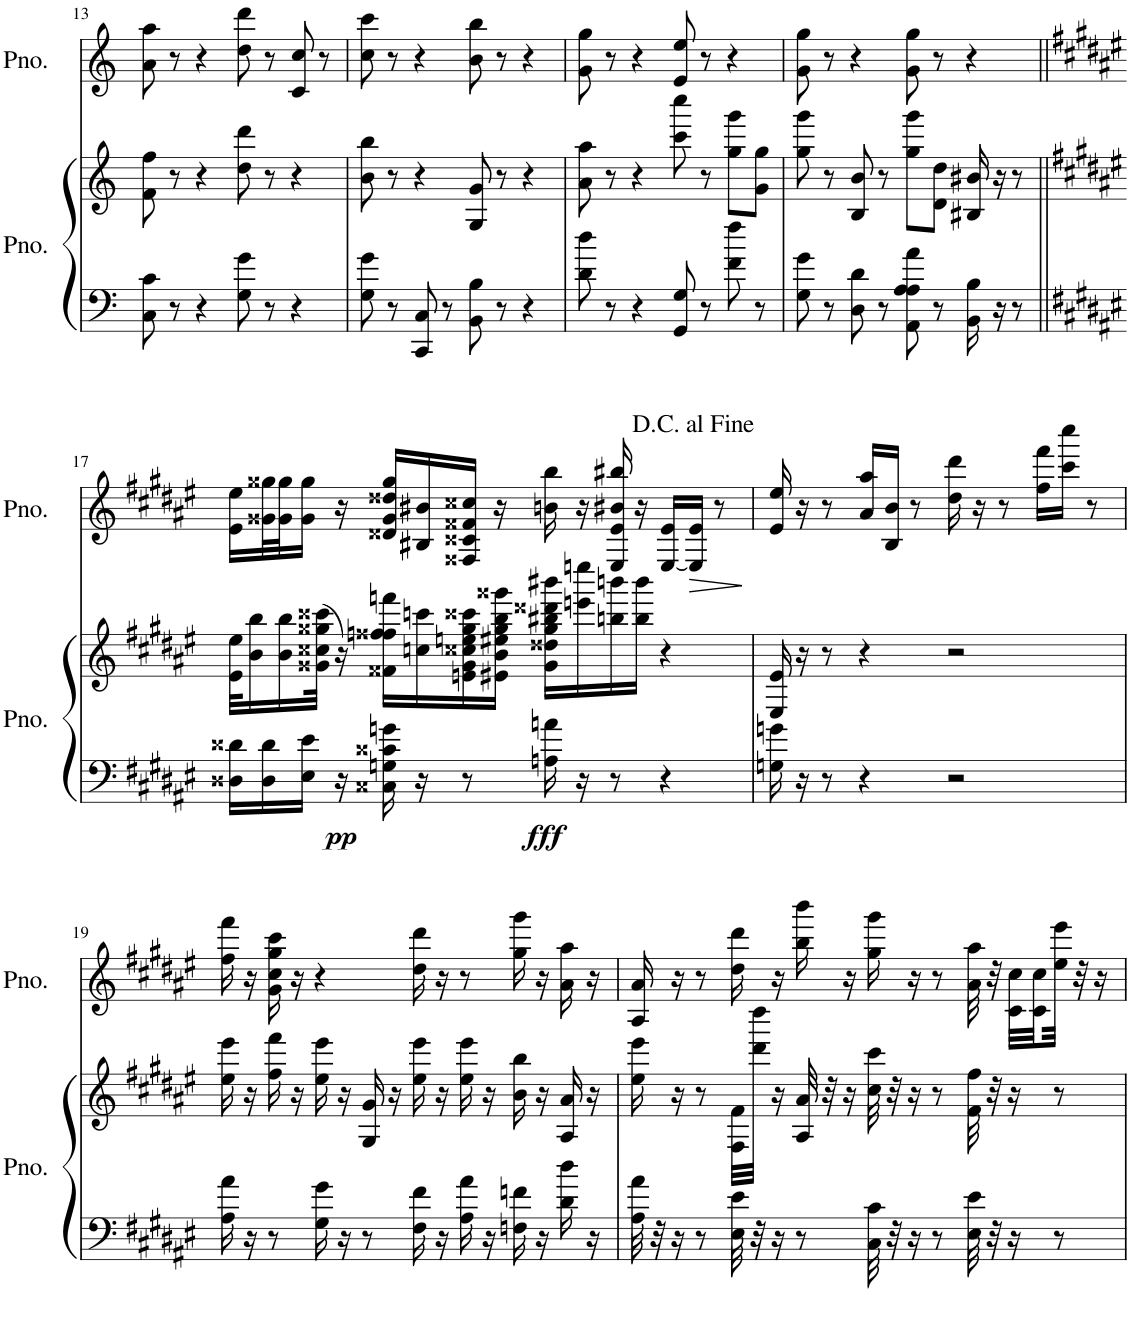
**kern	**kern	**dynam	**kern	**dynam
*part2	*part2	*part2	*part1	*part1
*staff3	*staff2	*staff2/3	*staff1	*staff1
*I"钢琴	*	*	*I"Piano	*
*	*	*	*I'Pno.	*
!!LO:PB:g=z
*clefF4	*clefG2	*	*clefG2	*
*k[]	*k[]	*	*k[]	*
*M4/4	*M4/4	*	*M4/4	*
=13	=13	=13	=13	=13
8C\ 8c\	8f\ 8ff\	.	8a\ 8aa\	.
8r	8r	.	8r	.
4r	4r	.	4r	.
8G\ 8g\	8dd\ 8ddd\	.	8dd\ 8ddd\	.
8r	8r	.	8r	.
4r	4r	.	8c/ 8cc/	.
.	.	.	8r	.
=14	=14	=14	=14	=14
8G\ 8g\	8b\ 8bb\	.	8cc\ 8ccc\	.
8r	8r	.	8r	.
8CC/ 8C/	4r	.	4r	.
8r	.	.	.	.
8BB\ 8B\	8G/ 8g/	.	8b\ 8bb\	.
8r	8r	.	8r	.
4r	4r	.	4r	.
=15	=15	=15	=15	=15
8d\ 8dd\	8a\ 8aa\	.	8g\ 8gg\	.
8r	8r	.	8r	.
4r	4r	.	4r	.
8GG/ 8G/	8ccc\ 8cccc\	.	8e/ 8ee/	.
8r	8r	.	8r	.
8f\ 8ff\	8gg\ 8ggg\L	.	4r	.
8r	8g\ 8gg\J	.	.	.
=16	=16	=16	=16	=16
8G\ 8g\	8gg\ 8ggg\	.	8g\ 8gg\	.
8r	8r	.	8r	.
8D\ 8d\	8B/ 8b/	.	4r	.
8r	8r	.	.	.
8AA\ 8A\ 8A\ 8a\	8gg\ 8ggg\L	.	8g\ 8gg\	.
8r	8d\ 8dd\J	.	8r	.
16BB\ 16B\	16B#X/ 16b#X/	.	4r	.
16r	16r	.	.	.
8r	8r	.	.	.
!!LO:LB:g=z
=17||	=17||	=17||	=17||	=17||
*k[f#c#g#d#a#e#]	*k[f#c#g#d#a#e#]	*	*k[f#c#g#d#a#e#]	*
16D##X\ 16d##X\LL	32e#\ 32ee#\KLL	.	16e#\ 16ee#\LL	.
.	16b\ 16bb\	.	.	.
16D##\ 16d##\	.	.	32g##X\ 32gg##X\L	.
.	16b\ 16bb\	.	32g##\ 32gg##\J	.
16E#\ 16e#\JJ	.	.	16g##\ 16gg##\JJ	.
.	(32g##X\ 32cc##X\ 32gg##X\ 32ccc##X\JJk	.	.	.
!	!	!LO:DY:b=2	!	!
16r	16r)	pp	16r	.
16C##X\ 16Gn\ 16c##X\ 16gn\	16f##X\ 16ffn\ 16ff##X\ 16fffn\LL	.	16d##X/ 16g##/ 16dd##X/ 16gg##/LL	.
16r	16ccn\ 16cccn\	.	16B#X/ 16b#X/	.
8r	16en\ 16g##\ 16cc##X\ 16een\ 16gg##\ 16ccc##X\	.	16F##X/ 16c##X/ 16f##X/ 16cc##X/JJ	.
.	16e#X\ 16b\ 16ee#X\ 16gg##\ 16bb\ 16ggg##X\JJ	.	16r	.
!	!	!LO:DY:b=2	!	!
16An\ 16an\	16g##\ 16dd##X\ 16gg##\ 16bb#X\ 16ddd##X\ 16bbb#X\LL	fff	16bn\ 16bb\	.
16r	16eeen\ 16eeeen\	.	16r	.
8r	16bbn\ 16bbbn\	.	16E#/ 16e#/ 16b#X/ 16bb#X/	.
.	16bb\ 16bbb\JJ	.	16r	.
4r	4r	.	[16E#/ 16e#/LL	.
!	!	!	!	!LO:HP:b
.	.	.	16E#/] 16e#/JJ	>
.	.	.	8r	.
.	.	.	.	]
=18	=18	=18	=18	=18
16Gn\ 16gn\	16E#/ 16e#/	.	16e#/ 16ee#/	.
16r	16r	.	16r	.
8r	8r	.	8r	.
4r	4r	.	16a#/ 16aa#/LL	.
.	.	.	16B/ 16b/JJ	.
.	.	.	8r	.
2r	2r	.	16dd#\ 16ddd#\	.
.	.	.	16r	.
.	.	.	8r	.
.	.	.	16ff#\ 16fff#\LL	.
.	.	.	16ccc#\ 16cccc#\JJ	.
.	.	.	8r	.
!!LO:LB:g=z
=19	=19	=19	=19	=19
16A#\ 16a#\	16ee#\ 16eee#\	.	16ff#\ 16fff#\	.
16r	16r	.	16r	.
8r	16ff#\ 16fff#\	.	16g#\ 16cc#\ 16gg#\ 16ccc#\	.
.	16r	.	16r	.
16G#\ 16g#\	16ee#\ 16eee#\	.	4r	.
16r	16r	.	.	.
8r	16G#/ 16g#/	.	.	.
.	16r	.	.	.
16F#\ 16f#\	16ee#\ 16eee#\	.	16dd#\ 16ddd#\	.
16r	16r	.	16r	.
16A#\ 16a#\	16ee#\ 16eee#\	.	8r	.
16r	16r	.	.	.
16Fn\ 16fn\	16b\ 16bb\	.	16gg#\ 16ggg#\	.
16r	16r	.	16r	.
16d#\ 16dd#\	16A#/ 16a#/	.	16a#\ 16aa#\	.
16r	16r	.	16r	.
=20	=20	=20	=20	=20
32A#\ 32a#\	16ee#\ 16eee#\	.	16A#/ 16a#/	.
32r	.	.	.	.
16r	16r	.	16r	.
8r	8r	.	8r	.
32E#\ 32e#\	32F#\ 32f#\LLL	.	16dd#\ 16ddd#\	.
32r	32ddd#\ 32dddd#\JJJ	.	.	.
16r	16r	.	16r	.
8r	32A#/ 32a#/	.	16bb\ 16bbb\	.
.	32r	.	.	.
.	16r	.	16r	.
32C#\ 32c#\	32cc#\ 32ccc#\	.	16gg#\ 16ggg#\	.
32r	32r	.	.	.
16r	16r	.	16r	.
8r	8r	.	8r	.
32E#\ 32e#\	32f#\ 32ff#\	.	32a#\ 32aa#\	.
32r	32r	.	32r	.
16r	16r	.	32c#\ 32cc#\LLL	.
.	.	.	32c#\ 32cc#\	.
8r	8r	.	32ee#\ 32eee#\JJJ	.
.	.	.	32r	.
.	.	.	16r	.
=	=	=	=	=
*-	*-	*-	*-	*-
